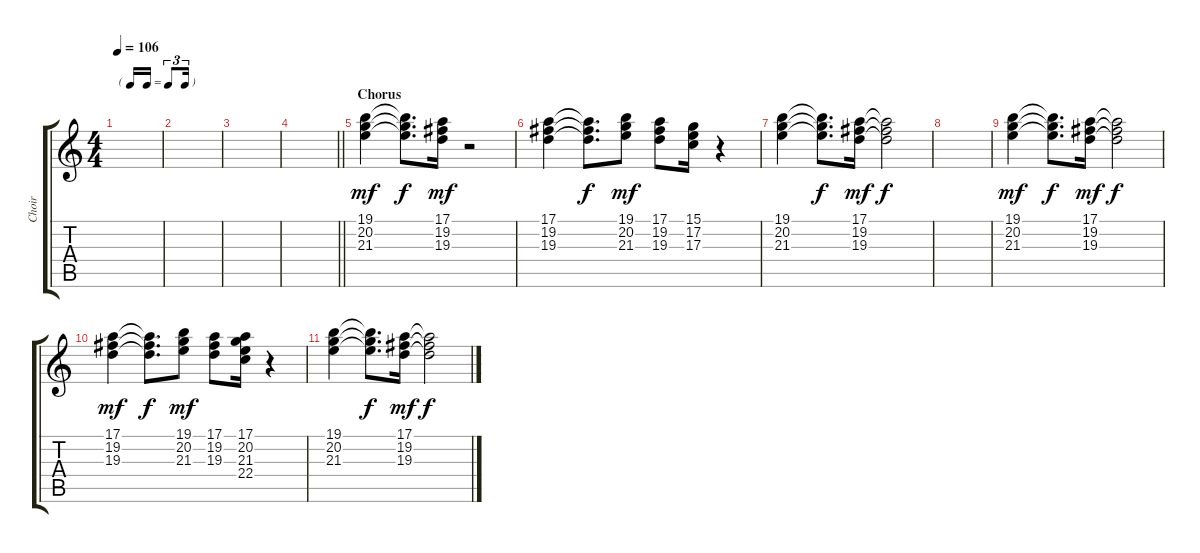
\track ("Choir" "Choir") {instrument voiceoohs}
\staff {score tabs}
\tuning (E4 B3 G3 D3 A2 E2) {hide}
\ts (4 4)
\tf triplet16th
\tempo 106
\clef g2
\ks c
|
|
|
\barLineRight lightlight
|
\section ("" "Chorus")
(19.1 20.2 21.3).4{dy mf} (19.1{t} 20.2{t} 21.3{t}).8{d dy f} (17.1 19.2 19.3).16{dy mf} r.2 |
(17.1 19.2 19.3).4 (17.1{t} 19.2{t} 19.3{t}).8{d dy f} (19.1 20.2 21.3).8{dy mf} (17.1 19.2 19.3).8 (15.1 17.2 17.3).16 r.4 |
(19.1 20.2 21.3).4 (19.1{t} 20.2{t} 21.3{t}).8{d dy f} (17.1 19.2 19.3).16{dy mf} (17.1{t} 19.2{t} 19.3{t}).2{dy f} |
|
(19.1 20.2 21.3).4{dy mf} (19.1{t} 20.2{t} 21.3{t}).8{d dy f} (17.1 19.2 19.3).16{dy mf} (17.1{t} 19.2{t} 19.3{t}).2{dy f} |
(17.1 19.2 19.3).4{dy mf} (17.1{t} 19.2{t} 19.3{t}).8{d dy f} (19.1 20.2 21.3).8{dy mf} (17.1 19.2 19.3).8 (17.1 20.2 21.3 22.4).16 r.4 |
(19.1 20.2 21.3).4 (19.1{t} 20.2{t} 21.3{t}).8{d dy f} (17.1 19.2 19.3).16{dy mf} (17.1{t} 19.2{t} 19.3{t}).2{dy f}
